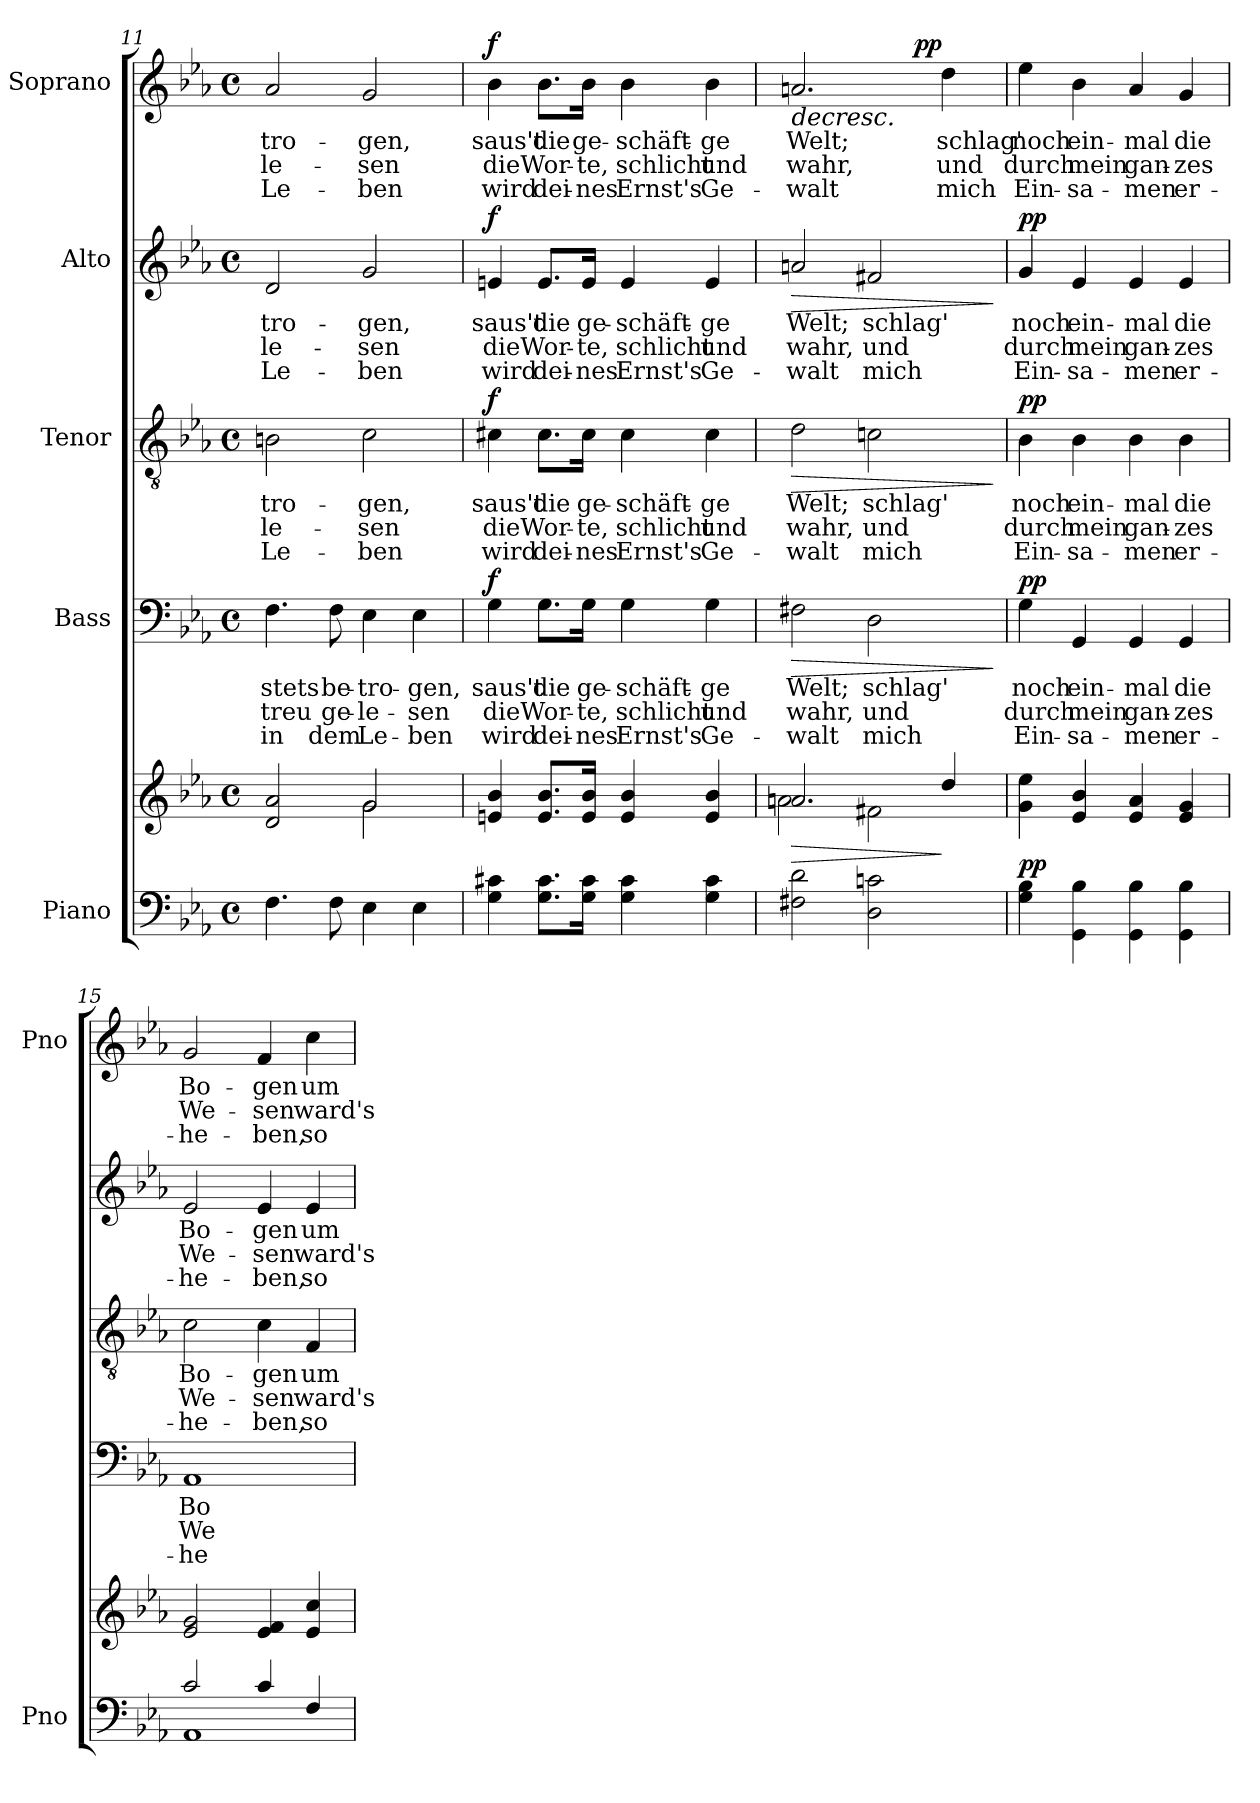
**kern	**kern	**dynam	**kern	**text	**text	**text	**dynam	**kern	**text	**text	**text	**dynam	**kern	**text	**text	**text	**dynam	**kern	**text	**text	**text	**dynam
*part5	*part5	*part5	*part4	*part4	*part4	*part4	*part4	*part3	*part3	*part3	*part3	*part3	*part2	*part2	*part2	*part2	*part2	*part1	*part1	*part1	*part1	*part1
*staff6	*staff5	*staff5/6	*staff4	*staff4	*staff4	*staff4	*staff4	*staff3	*staff3	*staff3	*staff3	*staff3	*staff2	*staff2	*staff2	*staff2	*staff2	*staff1	*staff1	*staff1	*staff1	*staff1
*I"Piano	*	*	*I"Bass	*	*	*	*	*I"Tenor	*	*	*	*	*I"Alto	*	*	*	*	*I"Soprano	*	*	*	*
*I'Pno	*	*	*	*	*	*	*	*	*	*	*	*	*	*	*	*	*	*I'Pno	*	*	*	*
!!LO:PB:g=z
*clefF4	*clefG2	*	*clefF4	*	*	*	*	*clefGv2	*	*	*	*	*clefG2	*	*	*	*	*clefG2	*	*	*	*
*k[b-e-a-]	*k[b-e-a-]	*	*k[b-e-a-]	*	*	*	*	*k[b-e-a-]	*	*	*	*	*k[b-e-a-]	*	*	*	*	*k[b-e-a-]	*	*	*	*
*E-:	*E-:	*	*E-:	*	*	*	*	*E-:	*	*	*	*	*E-:	*	*	*	*	*E-:	*	*	*	*
*M4/4	*M4/4	*	*M4/4	*	*	*	*	*M4/4	*	*	*	*	*M4/4	*	*	*	*	*M4/4	*	*	*	*
*met(c)	*met(c)	*	*met(c)	*	*	*	*	*met(c)	*	*	*	*	*met(c)	*	*	*	*	*met(c)	*	*	*	*
=11	=11	=11	=11	=11	=11	=11	=11	=11	=11	=11	=11	=11	=11	=11	=11	=11	=11	=11	=11	=11	=11	=11
*	*^	*	*	*	*	*	*	*	*	*	*	*	*	*	*	*	*	*	*	*	*	*
4.F\	2d/ 2a-/	2ryy	.	4.F\	stets	treu	in	.	2Bn\	-tro-	-le-	Le-	.	2d/	-tro-	-le-	Le-	.	2a-/	-tro-	-le-	Le-	.
8F\	.	.	.	8F\	be-	ge-	dem	.	.	.	.	.	.	.	.	.	.	.	.	.	.	.	.
4E-\	2g\	2g/	.	4E-\	-tro-	-le-	Le-	.	2c\	gen,	-sen	-ben	.	2g/	-gen,	-sen	-ben	.	2g/	-gen,	-sen	-ben	.
4E-\	.	.	.	4E-\	-gen,	-sen	-ben	.	.	.	.	.	.	.	.	.	.	.	.	.	.	.	.
*	*v	*v	*	*	*	*	*	*	*	*	*	*	*	*	*	*	*	*	*	*	*	*	*
=12	=12	=12	=12	=12	=12	=12	=12	=12	=12	=12	=12	=12	=12	=12	=12	=12	=12	=12	=12	=12	=12	=12
!	!	!	!	!	!	!	!LO:DY:a	!	!	!	!	!LO:DY:a	!	!	!	!	!LO:DY:a	!	!	!	!	!LO:DY:a
4G\ 4c#X\	4en/ 4b-/	.	4G\	saus't	die	wird	f	4c#X\	saus't	die	wird	f	4en/	saus't	die	wird	f	4b-\	saus't	die	wird	f
8.G\ 8.c#\L	8.e/ 8.b-/L	.	8.G\L	die	Wor-	dei-	.	8.c#\L	die	Wor-	dei-	.	8.e/L	die	Wor-	dei-	.	8.b-\L	die	Wor-	dei-	.
16G\ 16c#\Jk	16e/ 16b-/Jk	.	16G\Jk	ge-	-te,	-nes	.	16c#\Jk	ge-	-te,	-nes	.	16e/Jk	ge-	-te,	-nes	.	16b-\Jk	ge-	-te,	-nes	.
4G\ 4c#\	4e/ 4b-/	.	4G\	-schäft-	schlicht	Ernst's	.	4c#\	-schäft-	schlicht	Ernst's	.	4e/	-schäft-	schlicht	Ernst's	.	4b-\	-schäft-	schlicht	Ernst's	.
4G\ 4c#\	4e/ 4b-/	.	4G\	-ge	und	Ge-	.	4c#\	-ge	und	Ge-	.	4e/	-ge	und	Ge-	.	4b-\	-ge	und	Ge-	.
=13	=13	=13	=13	=13	=13	=13	=13	=13	=13	=13	=13	=13	=13	=13	=13	=13	=13	=13	=13	=13	=13	=13
!	!	!LO:HP:b	!	!	!	!	!LO:HP:b	!	!	!	!	!LO:HP:b	!	!	!	!	!LO:HP:b	!	!	!	!	!LO:HP:b
*	*^	*	*	*	*	*	*	*	*	*	*	*	*	*	*	*	*	*^	*	*	*	*
2F#X\ 2d\	2.an/	2an\	>	2F#X\	Welt;	wahr,	-walt	>	2d\	Welt;	wahr,	-walt	>	2an/	Welt;	wahr,	-walt	>	2.an/	2ryy	Welt;	wahr,	-walt	>
2D\ 2cn\	.	2f#X\	.	2D\	schlag'	und	mich	.	2cn\	schlag'	und	mich	.	2f#X/	schlag'	und	mich	.	.	8ryy	.	.	.	.
.	.	.	.	.	.	.	.	.	.	.	.	.	.	.	.	.	.	.	.	32ryy	.	.	.	.
!	!	!	!	!	!	!	!	!	!	!	!	!	!	!	!	!	!	!	!	!	!	!	!	!LO:DY:a
.	.	.	.	.	.	.	.	.	.	.	.	.	.	.	.	.	.	.	.	4ryy	.	.	.	pp
.	4dd/	.	]	.	.	.	.	.	.	.	.	.	.	.	.	.	.	.	4dd\	.	schlag'	und	mich	]
.	.	.	.	.	.	.	.	.	.	.	.	.	.	.	.	.	.	.	.	16.ryy	.	.	.	.
*	*v	*v	*	*	*	*	*	*	*	*	*	*	*	*	*	*	*	*	*	*	*	*	*	*
.	.	.	.	.	.	.	]	.	.	.	.	]	.	.	.	.	]	.	.	.	.	.	.
=14	=14	=14	=14	=14	=14	=14	=14	=14	=14	=14	=14	=14	=14	=14	=14	=14	=14	=14	=14	=14	=14	=14	=14
!	!	!LO:DY:a=2	!	!	!	!	!LO:DY:a	!	!	!	!	!LO:DY:a	!	!	!	!	!LO:DY:a	!	!	!	!	!	!
*	*	*	*	*	*	*	*	*	*	*	*	*	*	*	*	*	*	*v	*v	*	*	*	*
4G\ 4B-\	4g\ 4ee-\	pp	4G\	noch	durch	Ein-	pp	4B-\	noch	durch	Ein-	pp	4g/	noch	durch	Ein-	pp	4ee-\	noch	durch	Ein-	.
4GG\ 4B-\	4e-/ 4b-/	.	4GG/	ein-	mein	-sa-	.	4B-\	ein-	mein	-sa-	.	4e-/	ein-	mein	-sa-	.	4b-\	ein-	mein	-sa-	.
4GG\ 4B-\	4e-/ 4a-/	.	4GG/	-mal	gan-	-men	.	4B-\	-mal	gan-	-men	.	4e-/	-mal	gan-	-men	.	4a-/	-mal	gan-	-men	.
4GG\ 4B-\	4e-/ 4g/	.	4GG/	die	-zes	er-	.	4B-\	die	-zes	er-	.	4e-/	die	-zes	er-	.	4g/	die	-zes	er-	.
=15	=15	=15	=15	=15	=15	=15	=15	=15	=15	=15	=15	=15	=15	=15	=15	=15	=15	=15	=15	=15	=15	=15
*^	*	*	*	*	*	*	*	*	*	*	*	*	*	*	*	*	*	*	*	*	*	*
1AA-	2c/	2e-/ 2g/	.	1AA-	Bo-	We-	-he-	.	2c\	Bo-	We-	-he-	.	2e-/	Bo-	We-	-he-	.	2g/	Bo-	We-	-he-	.
.	4c/	4e-/ 4f/	.	.	.	.	.	.	4c\	-gen	-sen	-ben,	.	4e-/	-gen	-sen	-ben,	.	4f/	-gen	-sen	-ben,	.
.	4F/	4e-/ 4cc/	.	.	.	.	.	.	4F/	um	ward's	so	.	4e-/	um	ward's	so	.	4cc\	um	ward's	so	.
*v	*v	*	*	*	*	*	*	*	*	*	*	*	*	*	*	*	*	*	*	*	*	*	*
=	=	=	=	=	=	=	=	=	=	=	=	=	=	=	=	=	=	=	=	=	=	=
*-	*-	*-	*-	*-	*-	*-	*-	*-	*-	*-	*-	*-	*-	*-	*-	*-	*-	*-	*-	*-	*-	*-
